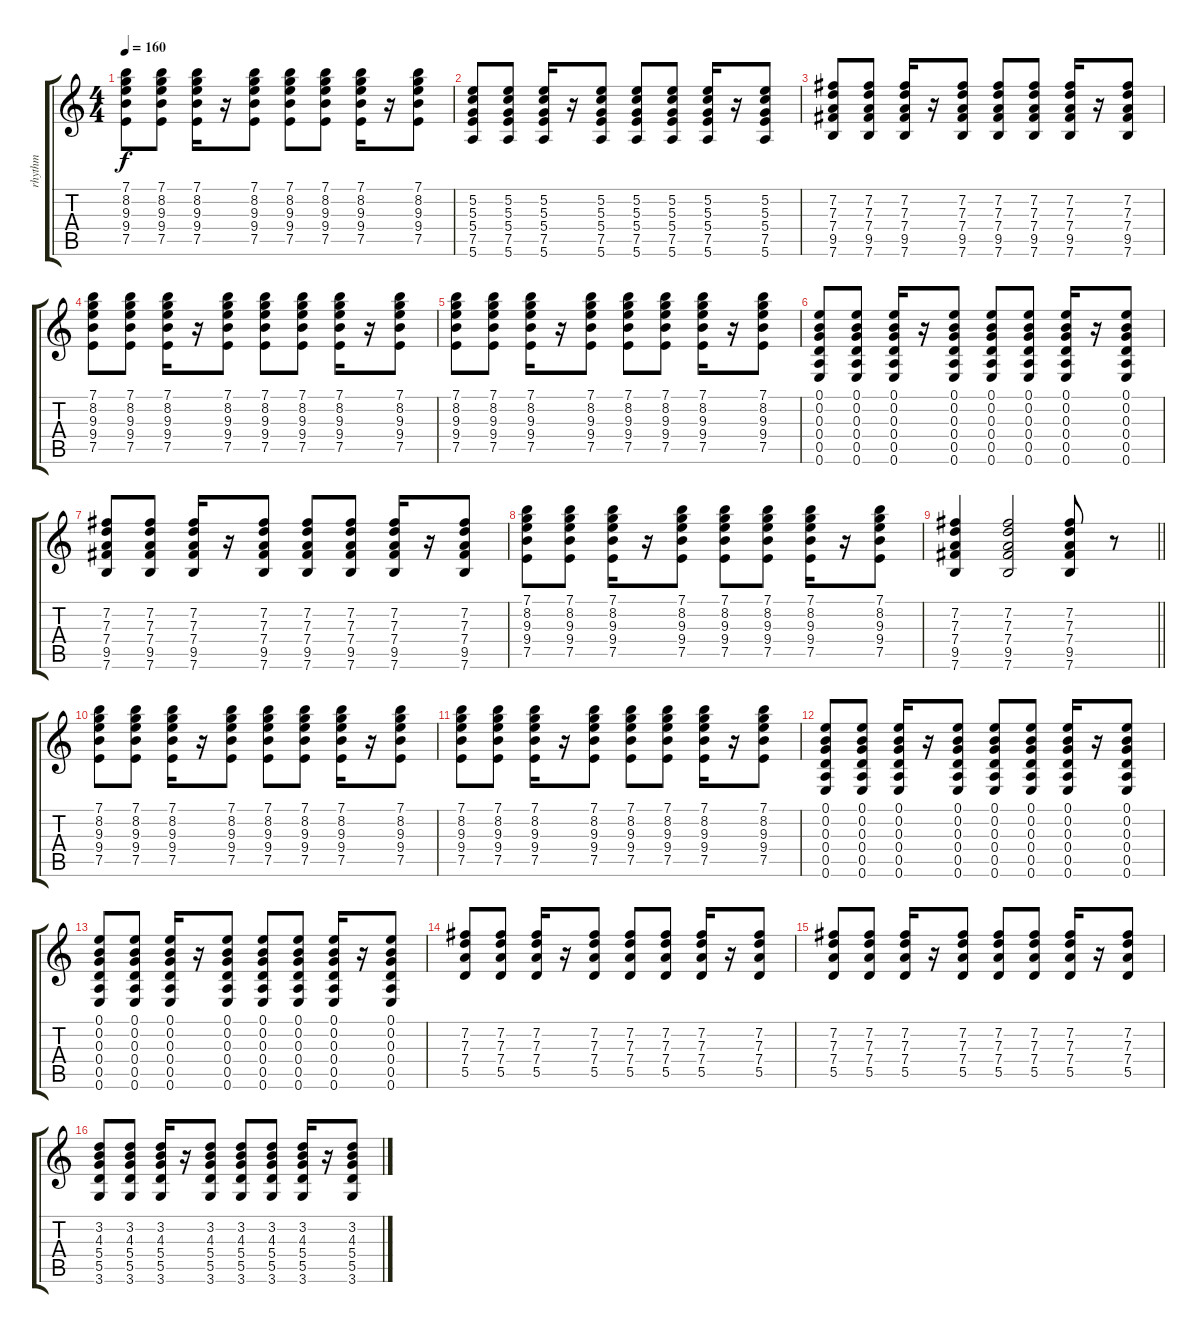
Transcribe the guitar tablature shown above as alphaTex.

\track ("rhythm" "rhythm") {instrument acousticguitarsteel}
\staff {score tabs}
\tuning (E4 B3 G3 D3 A2 E2) {hide}
\ts (4 4)
\tempo 160
\clef g2
\ks c
(7.1 8.2 9.3 9.4 7.5).8{dy f} (7.1 8.2 9.3 9.4 7.5).8 (7.1 8.2 9.3 9.4 7.5).16 r.16 (7.1 8.2 9.3 9.4 7.5).8 (7.1 8.2 9.3 9.4 7.5).8 (7.1 8.2 9.3 9.4 7.5).8 (7.1 8.2 9.3 9.4 7.5).16 r.16 (7.1 8.2 9.3 9.4 7.5).8 |
(5.2 5.3 5.4 7.5 5.6).8 (5.2 5.3 5.4 7.5 5.6).8 (5.2 5.3 5.4 7.5 5.6).16 r.16 (5.2 5.3 5.4 7.5 5.6).8 (5.2 5.3 5.4 7.5 5.6).8 (5.2 5.3 5.4 7.5 5.6).8 (5.2 5.3 5.4 7.5 5.6).16 r.16 (5.2 5.3 5.4 7.5 5.6).8 |
(7.2 7.3 7.4 9.5 7.6).8 (7.2 7.3 7.4 9.5 7.6).8 (7.2 7.3 7.4 9.5 7.6).16 r.16 (7.2 7.3 7.4 9.5 7.6).8 (7.2 7.3 7.4 9.5 7.6).8 (7.2 7.3 7.4 9.5 7.6).8 (7.2 7.3 7.4 9.5 7.6).16 r.16 (7.2 7.3 7.4 9.5 7.6).8 |
(7.1 8.2 9.3 9.4 7.5).8 (7.1 8.2 9.3 9.4 7.5).8 (7.1 8.2 9.3 9.4 7.5).16 r.16 (7.1 8.2 9.3 9.4 7.5).8 (7.1 8.2 9.3 9.4 7.5).8 (7.1 8.2 9.3 9.4 7.5).8 (7.1 8.2 9.3 9.4 7.5).16 r.16 (7.1 8.2 9.3 9.4 7.5).8 |
(7.1 8.2 9.3 9.4 7.5).8 (7.1 8.2 9.3 9.4 7.5).8 (7.1 8.2 9.3 9.4 7.5).16 r.16 (7.1 8.2 9.3 9.4 7.5).8 (7.1 8.2 9.3 9.4 7.5).8 (7.1 8.2 9.3 9.4 7.5).8 (7.1 8.2 9.3 9.4 7.5).16 r.16 (7.1 8.2 9.3 9.4 7.5).8 |
(0.1 0.2 0.3 0.4 0.5 0.6).8 (0.1 0.2 0.3 0.4 0.5 0.6).8 (0.1 0.2 0.3 0.4 0.5 0.6).16 r.16 (0.1 0.2 0.3 0.4 0.5 0.6).8 (0.1 0.2 0.3 0.4 0.5 0.6).8 (0.1 0.2 0.3 0.4 0.5 0.6).8 (0.1 0.2 0.3 0.4 0.5 0.6).16 r.16 (0.1 0.2 0.3 0.4 0.5 0.6).8 |
(7.2 7.3 7.4 9.5 7.6).8 (7.2 7.3 7.4 9.5 7.6).8 (7.2 7.3 7.4 9.5 7.6).16 r.16 (7.2 7.3 7.4 9.5 7.6).8 (7.2 7.3 7.4 9.5 7.6).8 (7.2 7.3 7.4 9.5 7.6).8 (7.2 7.3 7.4 9.5 7.6).16 r.16 (7.2 7.3 7.4 9.5 7.6).8 |
(7.1 8.2 9.3 9.4 7.5).8 (7.1 8.2 9.3 9.4 7.5).8 (7.1 8.2 9.3 9.4 7.5).16 r.16 (7.1 8.2 9.3 9.4 7.5).8 (7.1 8.2 9.3 9.4 7.5).8 (7.1 8.2 9.3 9.4 7.5).8 (7.1 8.2 9.3 9.4 7.5).16 r.16 (7.1 8.2 9.3 9.4 7.5).8 |
\barLineRight lightlight
(7.2 7.3 7.4 9.5 7.6).4 (7.2 7.3 7.4 9.5 7.6).2 (7.2 7.3 7.4 9.5 7.6).8 r.8 |
(7.1 8.2 9.3 9.4 7.5).8 (7.1 8.2 9.3 9.4 7.5).8 (7.1 8.2 9.3 9.4 7.5).16 r.16 (7.1 8.2 9.3 9.4 7.5).8 (7.1 8.2 9.3 9.4 7.5).8 (7.1 8.2 9.3 9.4 7.5).8 (7.1 8.2 9.3 9.4 7.5).16 r.16 (7.1 8.2 9.3 9.4 7.5).8 |
(7.1 8.2 9.3 9.4 7.5).8 (7.1 8.2 9.3 9.4 7.5).8 (7.1 8.2 9.3 9.4 7.5).16 r.16 (7.1 8.2 9.3 9.4 7.5).8 (7.1 8.2 9.3 9.4 7.5).8 (7.1 8.2 9.3 9.4 7.5).8 (7.1 8.2 9.3 9.4 7.5).16 r.16 (7.1 8.2 9.3 9.4 7.5).8 |
(0.1 0.2 0.3 0.4 0.5 0.6).8 (0.1 0.2 0.3 0.4 0.5 0.6).8 (0.1 0.2 0.3 0.4 0.5 0.6).16 r.16 (0.1 0.2 0.3 0.4 0.5 0.6).8 (0.1 0.2 0.3 0.4 0.5 0.6).8 (0.1 0.2 0.3 0.4 0.5 0.6).8 (0.1 0.2 0.3 0.4 0.5 0.6).16 r.16 (0.1 0.2 0.3 0.4 0.5 0.6).8 |
(0.1 0.2 0.3 0.4 0.5 0.6).8 (0.1 0.2 0.3 0.4 0.5 0.6).8 (0.1 0.2 0.3 0.4 0.5 0.6).16 r.16 (0.1 0.2 0.3 0.4 0.5 0.6).8 (0.1 0.2 0.3 0.4 0.5 0.6).8 (0.1 0.2 0.3 0.4 0.5 0.6).8 (0.1 0.2 0.3 0.4 0.5 0.6).16 r.16 (0.1 0.2 0.3 0.4 0.5 0.6).8 |
(7.2 7.3 7.4 5.5).8 (7.2 7.3 7.4 5.5).8 (7.2 7.3 7.4 5.5).16 r.16 (7.2 7.3 7.4 5.5).8 (7.2 7.3 7.4 5.5).8 (7.2 7.3 7.4 5.5).8 (7.2 7.3 7.4 5.5).16 r.16 (7.2 7.3 7.4 5.5).8 |
(7.2 7.3 7.4 5.5).8 (7.2 7.3 7.4 5.5).8 (7.2 7.3 7.4 5.5).16 r.16 (7.2 7.3 7.4 5.5).8 (7.2 7.3 7.4 5.5).8 (7.2 7.3 7.4 5.5).8 (7.2 7.3 7.4 5.5).16 r.16 (7.2 7.3 7.4 5.5).8 |
(3.2 4.3 5.4 5.5 3.6).8 (3.2 4.3 5.4 5.5 3.6).8 (3.2 4.3 5.4 5.5 3.6).16 r.16 (3.2 4.3 5.4 5.5 3.6).8 (3.2 4.3 5.4 5.5 3.6).8 (3.2 4.3 5.4 5.5 3.6).8 (3.2 4.3 5.4 5.5 3.6).16 r.16 (3.2 4.3 5.4 5.5 3.6).8
